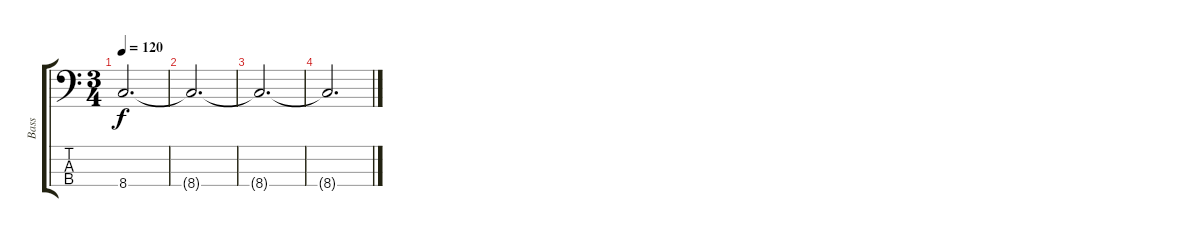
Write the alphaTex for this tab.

\track ("Bass" "Bass") {instrument electricbassfinger}
\staff {score tabs}
\tuning (G2 D2 A1 E1) {hide}
\ts (3 4)
\tempo 120
\clef f4
\ks c
8.4{t}.2{d dy f} |
8.4{t}.2{d} |
8.4{t}.2{d} |
8.4{t}.2{d}
